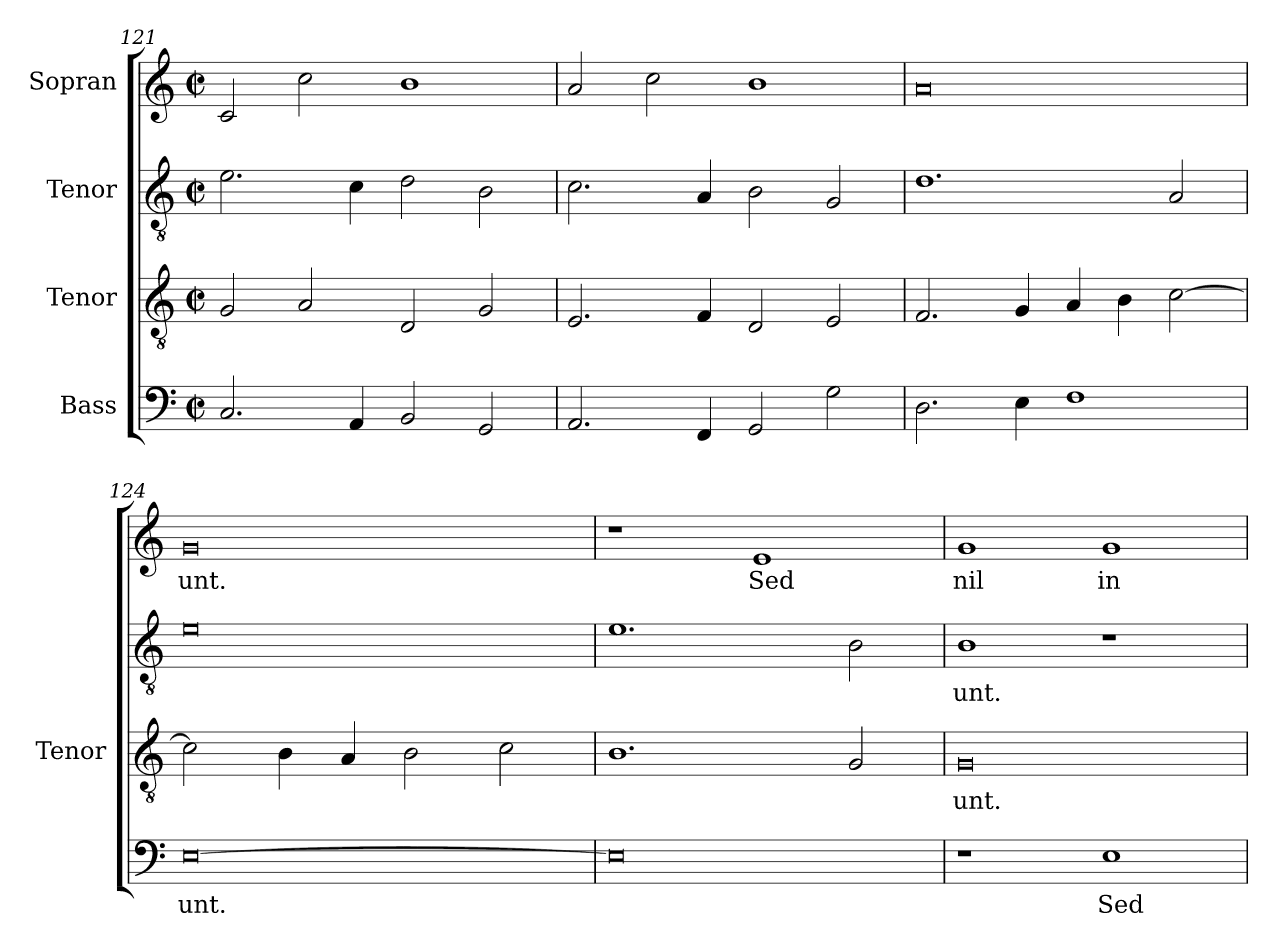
**kern	**text	**kern	**text	**kern	**text	**kern	**text
*part4	*part4	*part3	*part3	*part2	*part2	*part1	*part1
*staff4	*staff4	*staff3	*staff3	*staff2	*staff2	*staff1	*staff1
*I"Bass	*	*I"Tenor	*	*I"Tenor	*	*I"Sopran	*
*	*	*I'Tenor	*	*	*	*	*
*clefF4	*	*clefGv2	*	*clefGv2	*	*clefG2	*
*	*	*ITrd7c12	*	*ITrd7c12	*	*	*
*k[]	*	*k[]	*	*k[]	*	*k[]	*
*M2/2	*	*M2/2	*	*M2/2	*	*M2/2	*
*met(c|)	*	*met(c|)	*	*met(c|)	*	*met(c|)	*
=121	=121	=121	=121	=121	=121	=121	=121
2.Ci/	.	2GGi/	.	2.Ei\	.	2ci/	.
.	.	2AAi/	.	.	.	2cci\	.
4AAi/	.	.	.	4Ci\	.	.	.
2BBi/	.	2DDi/	.	2Di\	.	1bi	.
2GGi/	.	2GGi/	.	2BBi\	.	.	.
=122	=122	=122	=122	=122	=122	=122	=122
2.AAi/	.	2.EEi/	.	2.Ci\	.	2ai/	.
.	.	.	.	.	.	2cci\	.
4FFi/	.	4FFi/	.	4AAi/	.	.	.
2GGi/	.	2DDi/	.	2BBi\	.	1bi	.
2Gi\	.	2EEi/	.	2GGi/	.	.	.
=123	=123	=123	=123	=123	=123	=123	=123
2.Di\	.	2.FFi/	.	1.Di	.	0ai	.
4Ei\	.	4GGi/	.	.	.	.	.
1Fi	.	4AAi/	.	.	.	.	.
.	.	4BBi\	.	.	.	.	.
.	.	[>2Ci\	.	2AAi/	.	.	.
=124	=124	=124	=124	=124	=124	=124	=124
!	!LO:LY:b:color=#000000	!	!	!	!	!	!
!	!	!	!	!	!	!	!LO:LY:b:color=#000000
[>0Ei	-unt.	2Ci\]	.	0Ei	.	0gi	-unt.
.	.	4BBi\	.	.	.	.	.
.	.	4AAi/	.	.	.	.	.
.	.	2BBi\	.	.	.	.	.
.	.	2Ci\	.	.	.	.	.
=125	=125	=125	=125	=125	=125	=125	=125
0Ei]	.	1.BBi	.	1.Ei	.	1r	.
!	!	!	!	!	!	!	!LO:LY:b:color=#000000
.	.	.	.	.	.	1ei	Sed
.	.	2GGi/	.	2BBi\	.	.	.
=126	=126	=126	=126	=126	=126	=126	=126
!	!	!	!LO:LY:b:color=#000000	!	!	!	!
!	!	!	!	!	!LO:LY:b:color=#000000	!	!
!	!	!	!	!	!	!	!LO:LY:b:color=#000000
1r	.	0GGi	-unt.	1BBi	-unt.	1gi	nil
!	!LO:LY:b:color=#000000	!	!	!	!	!	!
!	!	!	!	!	!	!	!LO:LY:b:color=#000000
1Ei	Sed	.	.	1r	.	1gi	in
=	=	=	=	=	=	=	=
*-	*-	*-	*-	*-	*-	*-	*-
